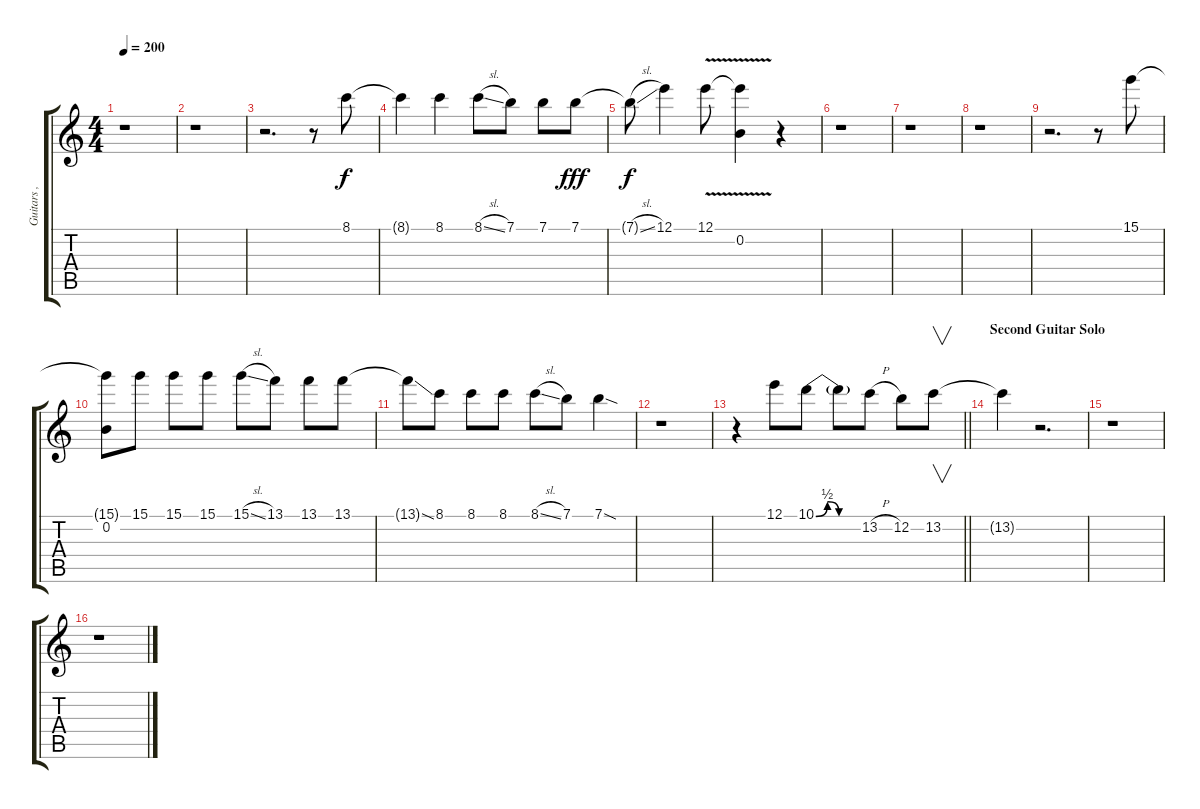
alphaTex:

\track ("Guitars , Vocals - Corey Beaulieu (Overd" "Guitars , ") {instrument distortionguitar}
\staff {score tabs}
\tuning (E4 B3 G3 D3 A2 E2) {hide}
\ts (4 4)
\tempo 200
\clef g2
\ks c
r.1{dy f} |
r.1 |
r.2{d} r.8 8.1.8 |
8.1{t}.4 8.1.4 8.1{sl}.8 7.1.8 7.1.8 7.1.8{dy fff} |
7.1{sl t}.8{dy f} 12.1.4 12.1{v}.8 (12.1{t} 0.2).4 r.4 |
r.1 |
r.1 |
r.1 |
r.2{d} r.8 15.1.8 |
(15.1{t} 0.2).8 15.1.8 15.1.8 15.1.8 15.1{sl}.8 13.1.8 13.1.8 13.1.8 |
13.1{ss t}.8 8.1.8 8.1.8 8.1.8 8.1{sl}.8 7.1.8 7.1{sod}.4 |
r.1 |
\barLineRight lightlight
r.4 12.1.8 10.1{be (custom 0 0 15 2 30 0 60 0)}.8 10.1{t}.8 13.2{h}.8 12.2.8 13.2.8{v} |
\section ("" "Second Guitar Solo")
13.2{t}.4 r.2{d} |
r.1 |
r.1
